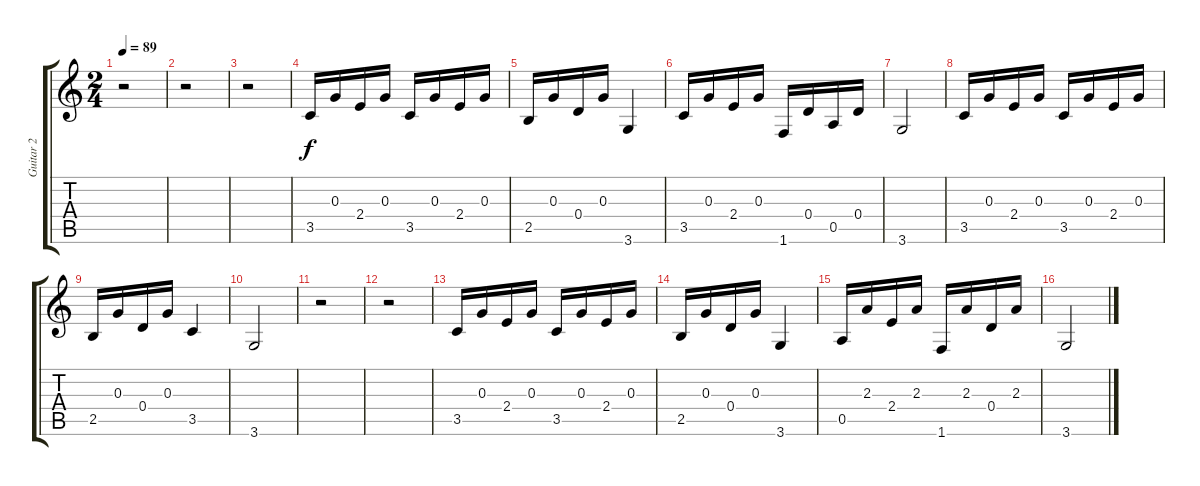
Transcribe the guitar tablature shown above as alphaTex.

\track ("Guitar 2" "Guitar 2") {instrument acousticguitarnylon}
\staff {score tabs}
\tuning (E4 B3 G3 D3 A2 E2) {hide}
\ts (2 4)
\tempo 89
\clef g2
\ks c
r.2{dy f} |
r.2 |
r.2 |
3.5.16 0.3.16 2.4.16 0.3.16 3.5.16 0.3.16 2.4.16 0.3.16 |
2.5.16 0.3.16 0.4.16 0.3.16 3.6.4 |
3.5.16 0.3.16 2.4.16 0.3.16 1.6.16 0.4.16 0.5.16 0.4.16 |
3.6.2 |
3.5.16 0.3.16 2.4.16 0.3.16 3.5.16 0.3.16 2.4.16 0.3.16 |
2.5.16 0.3.16 0.4.16 0.3.16 3.5.4 |
3.6.2 |
r.2 |
r.2 |
3.5.16 0.3.16 2.4.16 0.3.16 3.5.16 0.3.16 2.4.16 0.3.16 |
2.5.16 0.3.16 0.4.16 0.3.16 3.6.4 |
0.5.16 2.3.16 2.4.16 2.3.16 1.6.16 2.3.16 0.4.16 2.3.16 |
3.6.2
